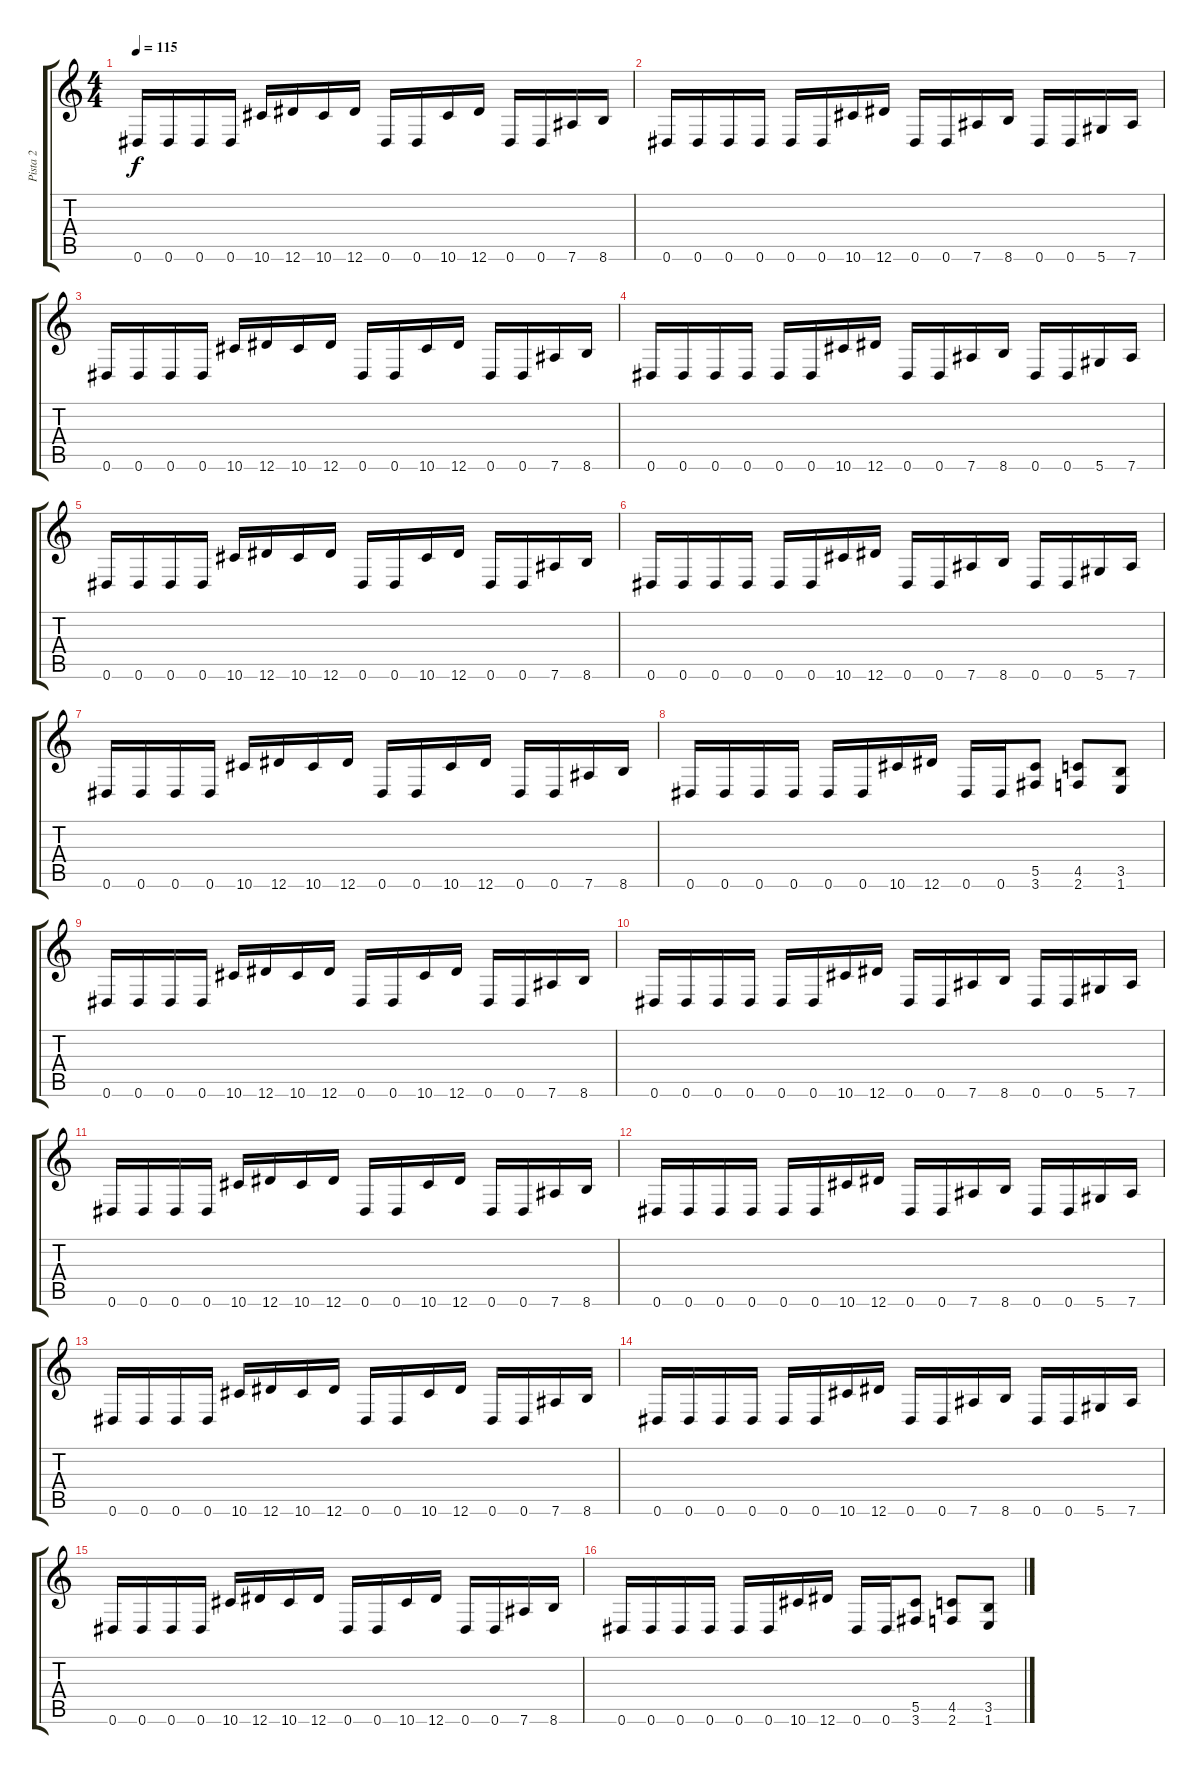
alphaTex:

\track ("Pista 2" "Pista 2") {instrument distortionguitar}
\staff {score tabs}
\tuning (Eb4 Bb3 Gb3 Db3 Ab2 Eb2) {hide}
\ts (4 4)
\tempo 115
\clef g2
\ks c
0.6.16{dy f} 0.6.16 0.6.16 0.6.16 10.6.16 12.6.16 10.6.16 12.6.16 0.6.16 0.6.16 10.6.16 12.6.16 0.6.16 0.6.16 7.6.16 8.6.16 |
0.6.16 0.6.16 0.6.16 0.6.16 0.6.16 0.6.16 10.6.16 12.6.16 0.6.16 0.6.16 7.6.16 8.6.16 0.6.16 0.6.16 5.6.16 7.6.16 |
0.6.16 0.6.16 0.6.16 0.6.16 10.6.16 12.6.16 10.6.16 12.6.16 0.6.16 0.6.16 10.6.16 12.6.16 0.6.16 0.6.16 7.6.16 8.6.16 |
0.6.16 0.6.16 0.6.16 0.6.16 0.6.16 0.6.16 10.6.16 12.6.16 0.6.16 0.6.16 7.6.16 8.6.16 0.6.16 0.6.16 5.6.16 7.6.16 |
0.6.16 0.6.16 0.6.16 0.6.16 10.6.16 12.6.16 10.6.16 12.6.16 0.6.16 0.6.16 10.6.16 12.6.16 0.6.16 0.6.16 7.6.16 8.6.16 |
0.6.16 0.6.16 0.6.16 0.6.16 0.6.16 0.6.16 10.6.16 12.6.16 0.6.16 0.6.16 7.6.16 8.6.16 0.6.16 0.6.16 5.6.16 7.6.16 |
0.6.16 0.6.16 0.6.16 0.6.16 10.6.16 12.6.16 10.6.16 12.6.16 0.6.16 0.6.16 10.6.16 12.6.16 0.6.16 0.6.16 7.6.16 8.6.16 |
0.6.16 0.6.16 0.6.16 0.6.16 0.6.16 0.6.16 10.6.16 12.6.16 0.6.16 0.6.16 (5.5 3.6).8 (4.5 2.6).8 (3.5 1.6).8 |
0.6.16 0.6.16 0.6.16 0.6.16 10.6.16 12.6.16 10.6.16 12.6.16 0.6.16 0.6.16 10.6.16 12.6.16 0.6.16 0.6.16 7.6.16 8.6.16 |
0.6.16 0.6.16 0.6.16 0.6.16 0.6.16 0.6.16 10.6.16 12.6.16 0.6.16 0.6.16 7.6.16 8.6.16 0.6.16 0.6.16 5.6.16 7.6.16 |
0.6.16 0.6.16 0.6.16 0.6.16 10.6.16 12.6.16 10.6.16 12.6.16 0.6.16 0.6.16 10.6.16 12.6.16 0.6.16 0.6.16 7.6.16 8.6.16 |
0.6.16 0.6.16 0.6.16 0.6.16 0.6.16 0.6.16 10.6.16 12.6.16 0.6.16 0.6.16 7.6.16 8.6.16 0.6.16 0.6.16 5.6.16 7.6.16 |
0.6.16 0.6.16 0.6.16 0.6.16 10.6.16 12.6.16 10.6.16 12.6.16 0.6.16 0.6.16 10.6.16 12.6.16 0.6.16 0.6.16 7.6.16 8.6.16 |
0.6.16 0.6.16 0.6.16 0.6.16 0.6.16 0.6.16 10.6.16 12.6.16 0.6.16 0.6.16 7.6.16 8.6.16 0.6.16 0.6.16 5.6.16 7.6.16 |
0.6.16 0.6.16 0.6.16 0.6.16 10.6.16 12.6.16 10.6.16 12.6.16 0.6.16 0.6.16 10.6.16 12.6.16 0.6.16 0.6.16 7.6.16 8.6.16 |
0.6.16 0.6.16 0.6.16 0.6.16 0.6.16 0.6.16 10.6.16 12.6.16 0.6.16 0.6.16 (5.5 3.6).8 (4.5 2.6).8 (3.5 1.6).8
